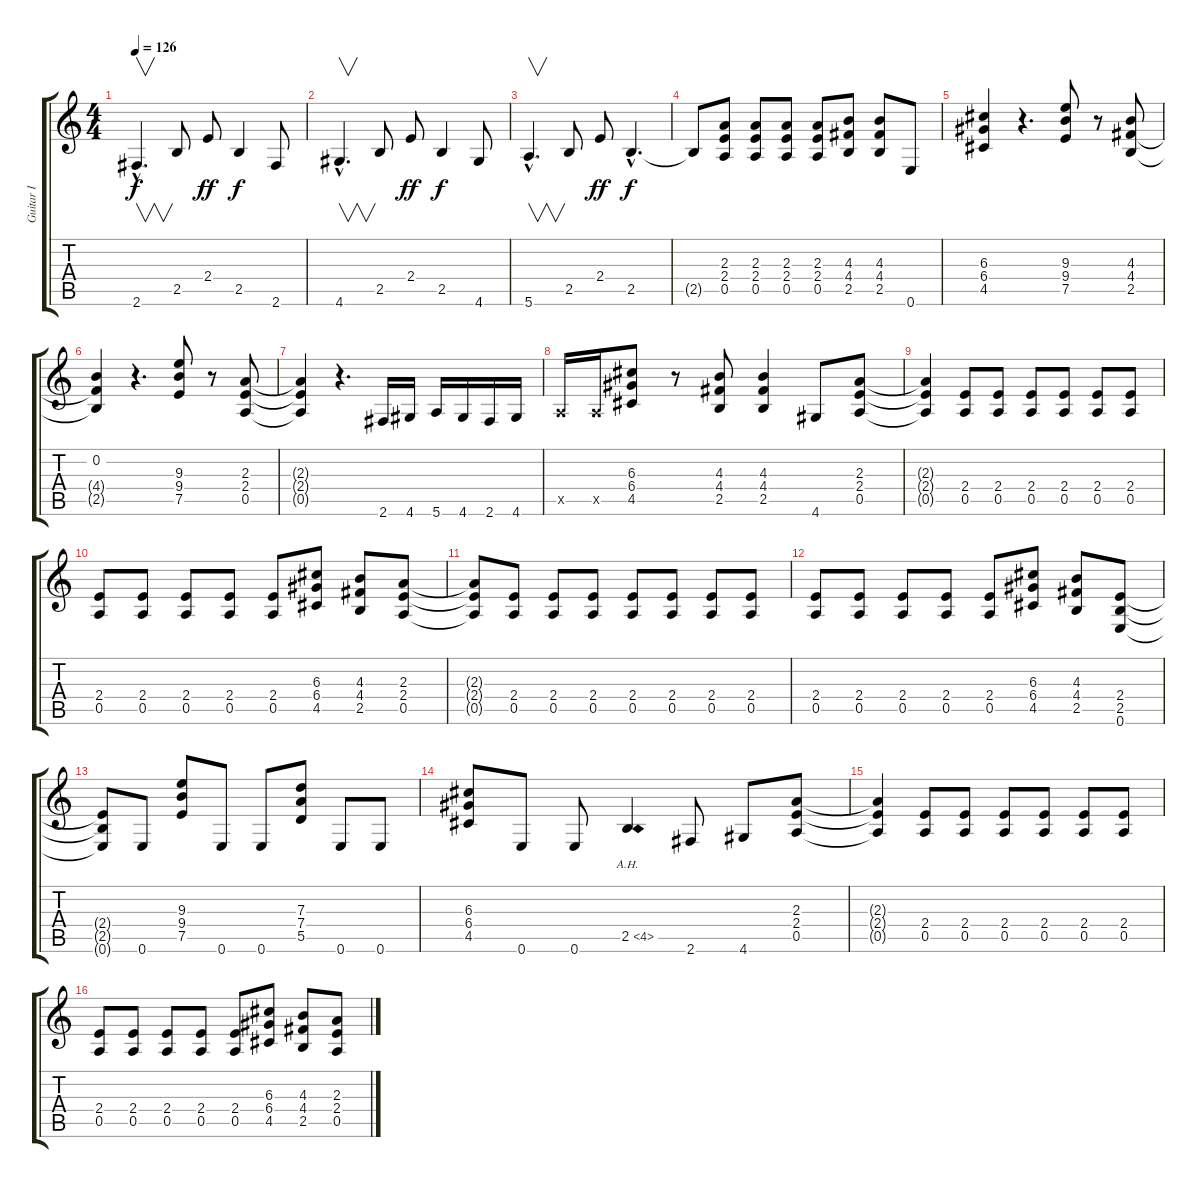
\track ("Guitar I" "Guitar I") {instrument overdrivenguitar}
\staff {score tabs}
\tuning (E4 B3 G3 D3 A2 E2) {hide}
\ts (4 4)
\tempo 126
\clef g2
\ks c
2.6{hac}.4{v d dy f} 2.5.8 2.4.8{dy ff} 2.5.4{dy f} 2.6.8 |
4.6{hac}.4{v d} 2.5.8 2.4.8{dy ff} 2.5.4{dy f} 4.6.8 |
5.6{hac}.4{v d} 2.5.8 2.4.8{dy ff} 2.5{hac}.4{d dy f} |
2.5{t}.8 (2.3 2.4 0.5).8 (2.3 2.4 0.5).8 (2.3 2.4 0.5).8 (2.3 2.4 0.5).8 (4.3 4.4 2.5).8 (4.3 4.4 2.5).8 0.6.8 |
(6.3 6.4 4.5).4 r.4{d} (9.3 9.4 7.5).8 r.8 (4.3 4.4 2.5).8 |
(0.2 4.4{t} 2.5{t}).4 r.4{d} (9.3 9.4 7.5).8 r.8 (2.3 2.4 0.5).8 |
(2.3{t} 2.4{t} 0.5{t}).4 r.4{d} 2.6.16 4.6.16 5.6.16 4.6.16 2.6.16 4.6.16 |
0.5{x}.16 0.5{x}.16 (6.3 6.4 4.5).8 r.8 (4.3 4.4 2.5).8 (4.3 4.4 2.5).4 4.6.8 (2.3 2.4 0.5).8 |
(2.3{t} 2.4{t} 0.5{t}).4 (2.4 0.5).8 (2.4 0.5).8 (2.4 0.5).8 (2.4 0.5).8 (2.4 0.5).8 (2.4 0.5).8 |
(2.4 0.5).8 (2.4 0.5).8 (2.4 0.5).8 (2.4 0.5).8 (2.4 0.5).8 (6.3 6.4 4.5).8 (4.3 4.4 2.5).8 (2.3 2.4 0.5).8 |
(2.3{t} 2.4{t} 0.5{t}).8 (2.4 0.5).8 (2.4 0.5).8 (2.4 0.5).8 (2.4 0.5).8 (2.4 0.5).8 (2.4 0.5).8 (2.4 0.5).8 |
(2.4 0.5).8 (2.4 0.5).8 (2.4 0.5).8 (2.4 0.5).8 (2.4 0.5).8 (6.3 6.4 4.5).8 (4.3 4.4 2.5).8 (2.4 2.5 0.6).8 |
(2.4{t} 2.5{t} 0.6{t}).8 0.6.8 (9.3 9.4 7.5).8 0.6.8 0.6.8 (7.3 7.4 5.5).8 0.6.8 0.6.8 |
(6.3 6.4 4.5).8 0.6.8 0.6.8 2.5{ah 2}.4 2.6.8 4.6.8 (2.3 2.4 0.5).8 |
(2.3{t} 2.4{t} 0.5{t}).4 (2.4 0.5).8 (2.4 0.5).8 (2.4 0.5).8 (2.4 0.5).8 (2.4 0.5).8 (2.4 0.5).8 |
(2.4 0.5).8 (2.4 0.5).8 (2.4 0.5).8 (2.4 0.5).8 (2.4 0.5).8 (6.3 6.4 4.5).8 (4.3 4.4 2.5).8 (2.3 2.4 0.5).8
